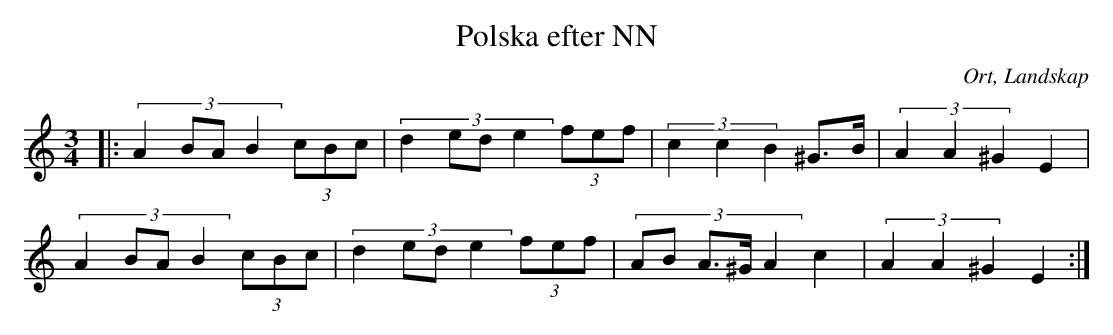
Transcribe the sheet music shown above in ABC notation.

X:1
T:Polska efter NN
O:Ort, Landskap
M:3/4
L:1/8
K:C
|: (3:2:4 A2 BA B2 (3cBc| (3:2:4 d2 ed e2 (3fef|(3:2:3 c2 c2 B2 ^G>B|(3:2:3 A2 A2 ^G2 E2|
(3:2:4 A2 BA B2 (3cBc| (3:2:4 d2 ed e2 (3fef|(3:2:5 AB A>^G A2 c2|(3:2:3 A2 A2 ^G2 E2:|
